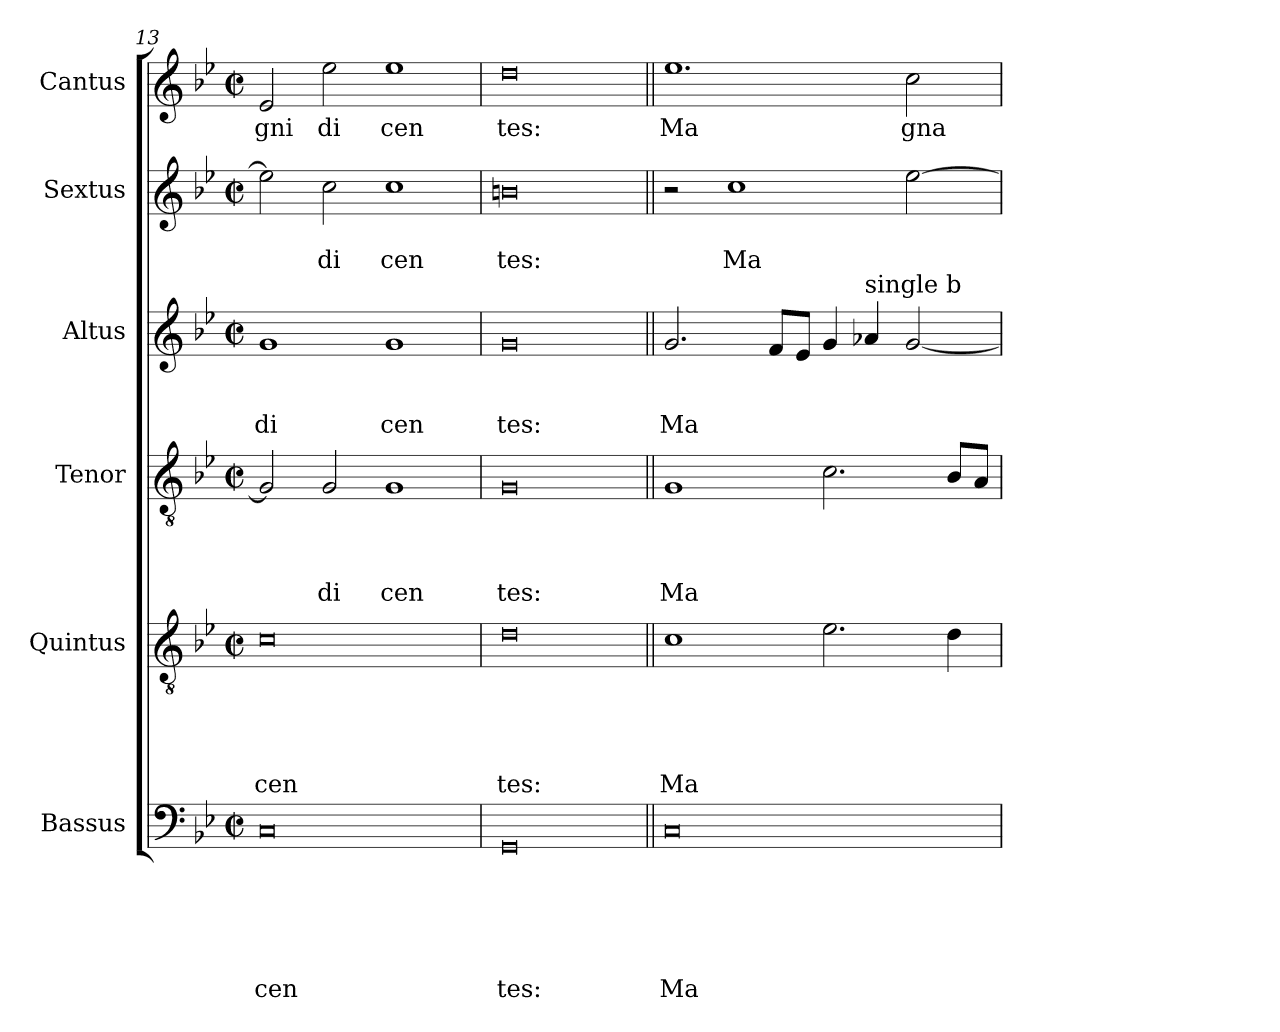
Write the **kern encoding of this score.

**kern	**text	**text	**text	**text	**text	**text	**kern	**text	**text	**text	**text	**text	**kern	**text	**text	**text	**text	**kern	**text	**text	**text	**kern	**text	**text	**kern	**text
*part6	*part6	*part6	*part6	*part6	*part6	*part6	*part5	*part5	*part5	*part5	*part5	*part5	*part4	*part4	*part4	*part4	*part4	*part3	*part3	*part3	*part3	*part2	*part2	*part2	*part1	*part1
*staff6	*staff6	*staff6	*staff6	*staff6	*staff6	*staff6	*staff5	*staff5	*staff5	*staff5	*staff5	*staff5	*staff4	*staff4	*staff4	*staff4	*staff4	*staff3	*staff3	*staff3	*staff3	*staff2	*staff2	*staff2	*staff1	*staff1
*I"Bassus	*	*	*	*	*	*	*I"Quintus	*	*	*	*	*	*I"Tenor	*	*	*	*	*I"Altus	*	*	*	*I"Sextus	*	*	*I"Cantus	*
*clefF4	*	*	*	*	*	*	*clefGv2	*	*	*	*	*	*clefGv2	*	*	*	*	*clefG2	*	*	*	*clefG2	*	*	*clefG2	*
*k[b-e-]	*	*	*	*	*	*	*k[b-e-]	*	*	*	*	*	*k[b-e-]	*	*	*	*	*k[b-e-]	*	*	*	*k[b-e-]	*	*	*k[b-e-]	*
*B-:	*	*	*	*	*	*	*B-:	*	*	*	*	*	*B-:	*	*	*	*	*B-:	*	*	*	*B-:	*	*	*B-:	*
*M2/2	*	*	*	*	*	*	*M2/2	*	*	*	*	*	*M2/2	*	*	*	*	*M2/2	*	*	*	*M2/2	*	*	*M2/2	*
*met(c|)	*	*	*	*	*	*	*met(c|)	*	*	*	*	*	*met(c|)	*	*	*	*	*met(c|)	*	*	*	*met(c|)	*	*	*met(c|)	*
=13	=13	=13	=13	=13	=13	=13	=13	=13	=13	=13	=13	=13	=13	=13	=13	=13	=13	=13	=13	=13	=13	=13	=13	=13	=13	=13
!	!	!	!	!	!	!LO:LY:b	!	!	!	!	!	!LO:LY:b	!	!	!	!	!	!	!	!	!LO:LY:b	!	!	!	!	!LO:LY:b
0C	.	.	.	.	.	cen	0c	.	.	.	.	cen	2G/]	.	.	.	.	1g	.	.	di	2ee-\]	.	.	2e-/	gni
!	!	!	!	!	!	!	!	!	!	!	!	!	!	!	!	!	!LO:LY:b	!	!	!	!	!	!	!LO:LY:b	!	!LO:LY:b
.	.	.	.	.	.	.	.	.	.	.	.	.	2G/	.	.	.	di	.	.	.	.	2cc\	.	di	2ee-\	di
!	!	!	!	!	!	!	!	!	!	!	!	!	!	!	!	!	!LO:LY:b	!	!	!	!LO:LY:b	!	!	!LO:LY:b	!	!LO:LY:b
.	.	.	.	.	.	.	.	.	.	.	.	.	1G	.	.	.	cen	1g	.	.	cen	1cc	.	cen	1ee-	cen
=14	=14	=14	=14	=14	=14	=14	=14	=14	=14	=14	=14	=14	=14	=14	=14	=14	=14	=14	=14	=14	=14	=14	=14	=14	=14	=14
!	!	!	!	!	!	!LO:LY:b	!	!	!	!	!	!LO:LY:b	!	!	!	!	!LO:LY:b	!	!	!	!LO:LY:b	!	!	!LO:LY:b	!	!LO:LY:b
0GG	.	.	.	.	.	tes:	0d	.	.	.	.	tes:	0G	.	.	.	tes:	0g	.	.	tes:	0bn	.	tes:	0dd	tes:
=15||	=15||	=15||	=15||	=15||	=15||	=15||	=15||	=15||	=15||	=15||	=15||	=15||	=15||	=15||	=15||	=15||	=15||	=15||	=15||	=15||	=15||	=15||	=15||	=15||	=15||	=15||
!	!	!	!	!	!	!LO:LY:b	!	!	!	!	!	!LO:LY:b	!	!	!	!	!LO:LY:b	!	!	!	!LO:LY:b	!	!	!	!	!LO:LY:b
0C	.	.	.	.	.	Ma	1c	.	.	.	.	Ma	1G	.	.	.	Ma	2.g/	.	.	Ma	2r	.	.	1.ee-	Ma
!	!	!	!	!	!	!	!	!	!	!	!	!	!	!	!	!	!	!	!	!	!	!	!	!LO:LY:b	!	!
.	.	.	.	.	.	.	.	.	.	.	.	.	.	.	.	.	.	.	.	.	.	1cc	.	Ma	.	.
.	.	.	.	.	.	.	.	.	.	.	.	.	.	.	.	.	.	8f/L	.	.	.	.	.	.	.	.
.	.	.	.	.	.	.	.	.	.	.	.	.	.	.	.	.	.	8e-/J	.	.	.	.	.	.	.	.
.	.	.	.	.	.	.	2.e-\	.	.	.	.	.	2.c\	.	.	.	.	4g/	.	.	.	.	.	.	.	.
!	!	!	!	!	!	!	!	!	!	!	!	!	!	!	!	!	!	!LO:TX:a:t=single b	!	!	!	!	!	!	!	!
.	.	.	.	.	.	.	.	.	.	.	.	.	.	.	.	.	.	4a-/	.	.	.	.	.	.	.	.
!	!	!	!	!	!	!	!	!	!	!	!	!	!	!	!	!	!	!	!	!	!	!	!	!	!	!LO:LY:b
.	.	.	.	.	.	.	.	.	.	.	.	.	.	.	.	.	.	[<2g/	.	.	.	[>2ee-\	.	.	2cc\	gna
.	.	.	.	.	.	.	4d\	.	.	.	.	.	8B-/L	.	.	.	.	.	.	.	.	.	.	.	.	.
.	.	.	.	.	.	.	.	.	.	.	.	.	8A/J	.	.	.	.	.	.	.	.	.	.	.	.	.
=	=	=	=	=	=	=	=	=	=	=	=	=	=	=	=	=	=	=	=	=	=	=	=	=	=	=
*-	*-	*-	*-	*-	*-	*-	*-	*-	*-	*-	*-	*-	*-	*-	*-	*-	*-	*-	*-	*-	*-	*-	*-	*-	*-	*-
